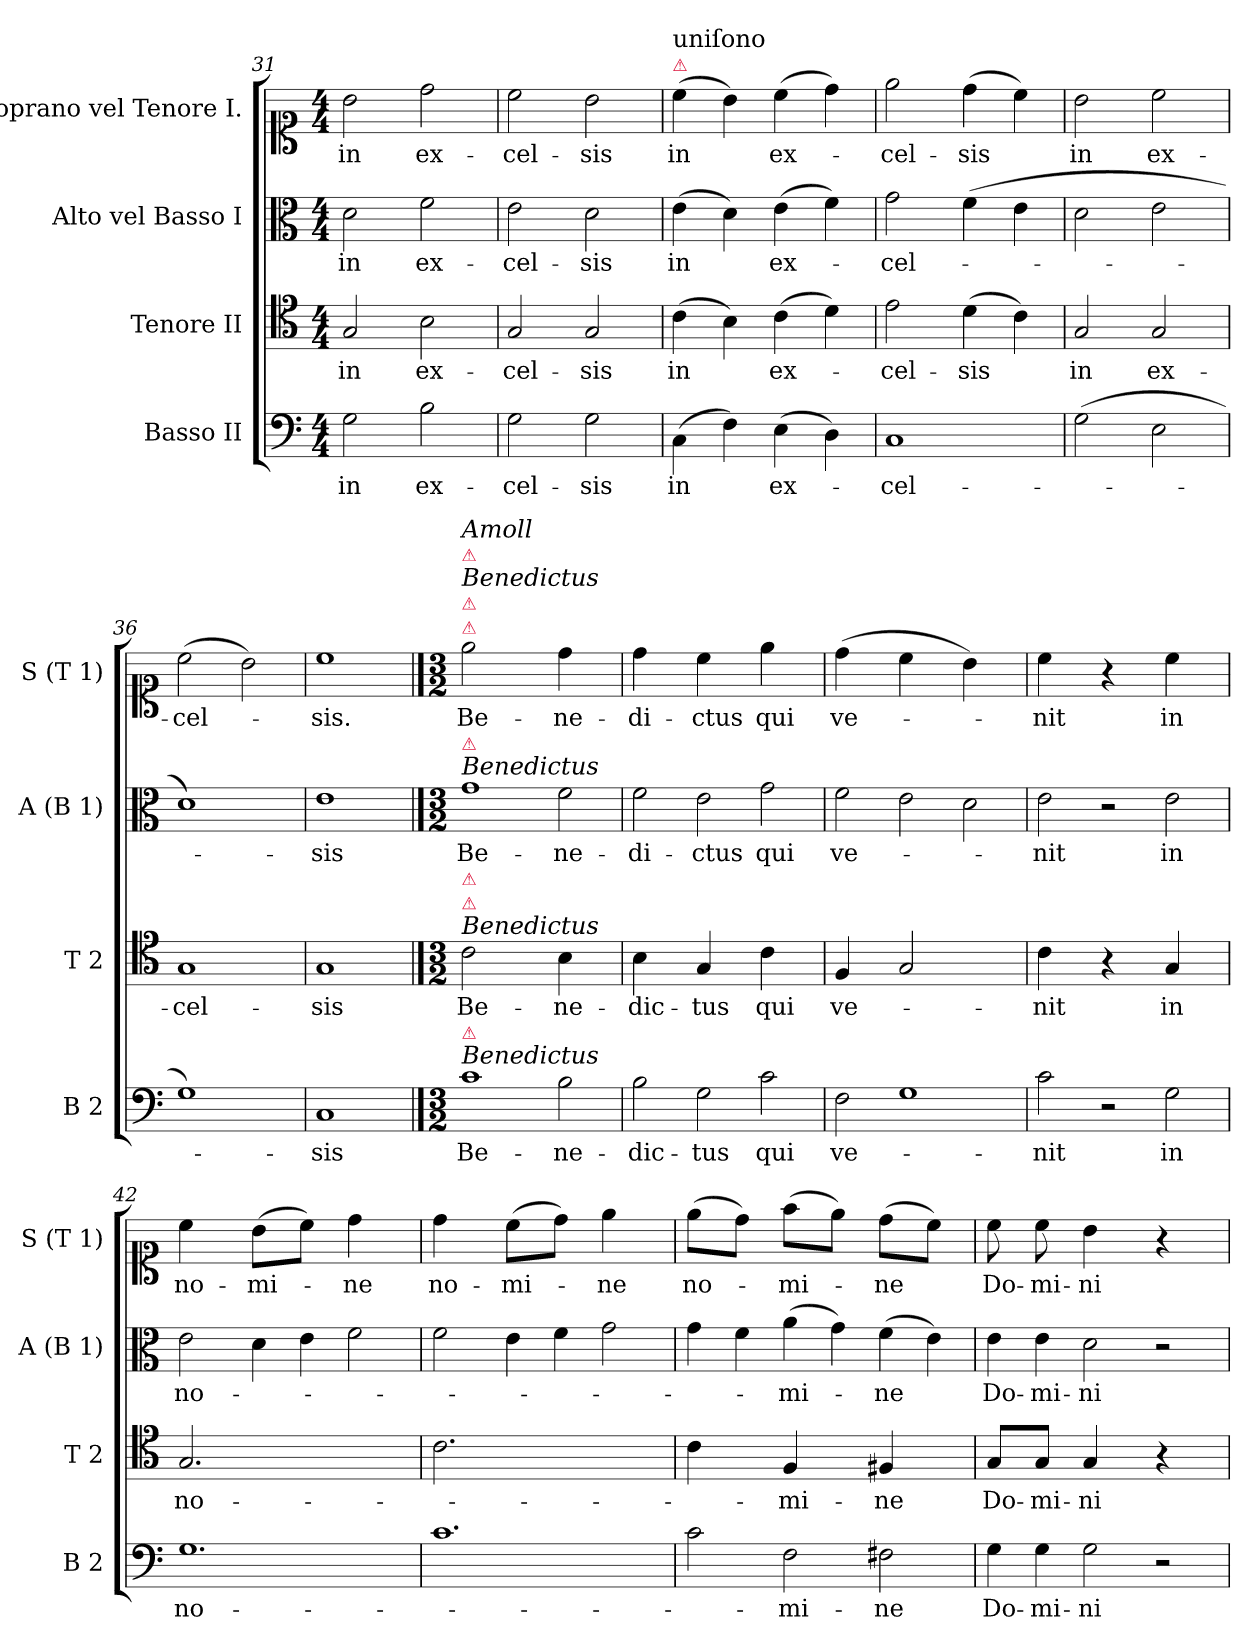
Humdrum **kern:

**kern	**text	**kern	**text	**kern	**text	**kern	**text
*part4	*part4	*part3	*part3	*part2	*part2	*part1	*part1
*staff4	*staff4	*staff3	*staff3	*staff2	*staff2	*staff1	*staff1
*I"Basso II	*	*I"Tenore II	*	*I"Alto vel Basso I	*	*I"Soprano vel Tenore I.	*
*I'B 2	*	*I'T 2	*	*I'A (B 1)	*	*I'S (T 1)	*
*clefF4	*	*clefC4	*	*clefC3	*	*clefC1	*
*k[]	*	*k[]	*	*k[]	*	*k[]	*
*M4/4	*	*M4/4	*	*M4/4	*	*M4/4	*
=31	=31	=31	=31	=31	=31	=31	=31
2G\	in	2G/	in	2d\	in	2b\	in
2B\	ex-	2B\	ex-	2f\	ex-	2dd\	ex-
=32	=32	=32	=32	=32	=32	=32	=32
2G\	-cel-	2G/	-cel-	2e\	-cel-	2cc\	-cel-
2G\	-sis	2G/	-sis	2d\	-sis	2b\	-sis
=33	=33	=33	=33	=33	=33	=33	=33
!	!	!	!	!	!	!LO:TX:a:color=crimson:t=⚠	!
!	!	!	!	!	!	!LO:TX:a:t=uniſono	!
(>4C\	in	(>4c\	in	(>4e\	in	(>4cc\	in
4F\)	.	4B\)	.	4d\)	.	4b\)	.
(>4E\	ex-	(>4c\	ex-	(>4e\	ex-	(>4cc\	ex-
4D\)	.	4d\)	.	4f\)	.	4dd\)	.
=34	=34	=34	=34	=34	=34	=34	=34
1C	-cel-	2e\	-cel-	2g\	-cel-	2ee\	-cel-
.	.	(>4d\	-sis	(>4f\	.	(>4dd\	-sis
.	.	4c\)	.	4e\	.	4cc\)	.
=35	=35	=35	=35	=35	=35	=35	=35
(>2G\	.	2G/	in	2d\	.	2b\	in
2E\	.	2G/	ex-	2e\	.	2cc\	ex-
=36	=36	=36	=36	=36	=36	=36	=36
1G)	.	1G	-cel-	1d)	.	(>2cc\	-cel-
.	.	.	.	.	.	2b\)	.
=37	=37	=37	=37	=37	=37	=37	=37
1C	-sis	1G	-sis	1e	-sis	1cc	-sis.
==38	==38	==38	==38	==38	==38	==38	==38
*M3/2	*	*M3/2	*	*M3/2	*	*M3/2	*
!	!	!	!	!	!	!LO:TX:a:color=crimson:t=⚠	!
!	!	!	!	!	!	!LO:TX:a:color=crimson:t=⚠	!
!	!	!	!	!	!	!LO:TX:a:i:t=Benedictus	!
!	!	!	!	!	!	!LO:TX:a:color=crimson:t=⚠	!
!	!	!	!	!	!	!LO:TX:a:i:t=Amoll	!
!	!	!	!	!LO:TX:a:i:t=Benedictus	!	!	!
!	!	!	!	!LO:TX:a:color=crimson:t=⚠	!	!	!
!	!	!LO:TX:a:i:t=Benedictus	!	!	!	!	!
!	!	!LO:TX:a:color=crimson:t=⚠	!	!	!	!	!
!	!	!LO:TX:a:color=crimson:t=⚠	!	!	!	!	!
!LO:TX:a:i:t=Benedictus	!	!	!	!	!	!	!
!LO:TX:a:color=crimson:t=⚠	!	!	!	!	!	!	!
!	!	!LO:N:vis=2	!	!	!	!LO:N:vis=2	!
1c	Be-	1c	Be-	1g	Be-	1ee	Be-
!	!	!LO:N:vis=4	!	!	!	!LO:N:vis=4	!
2B\	-ne-	2B\	-ne-	2f\	-ne-	2dd\	-ne-
=39	=39	=39	=39	=39	=39	=39	=39
!	!	!LO:N:vis=4	!	!	!	!LO:N:vis=4	!
2B\	-dic-	2B\	-dic-	2f\	-di-	2dd\	-di-
!	!	!LO:N:vis=4	!	!	!	!LO:N:vis=4	!
2G\	-tus	2G/	-tus	2e\	-ctus	2cc\	-ctus
!	!	!LO:N:vis=4	!	!	!	!LO:N:vis=4	!
2c\	qui	2c\	qui	2g\	qui	2ee\	qui
=40	=40	=40	=40	=40	=40	=40	=40
!	!	!LO:N:vis=4	!	!	!	!LO:N:vis=4	!
2F\	ve-	2F/	ve-	2f\	ve-	(>2dd\	ve-
!	!	!LO:N:vis=2	!	!	!	!LO:N:vis=4	!
1G	.	1G	.	2e\	.	2cc\	.
!	!	!	!	!	!	!LO:N:vis=4	!
.	.	.	.	2d\	.	2b\)	.
=41	=41	=41	=41	=41	=41	=41	=41
!	!	!LO:N:vis=4	!	!	!	!LO:N:vis=4	!
2c\	-nit	2c\	-nit	2e\	-nit	2cc\	-nit
!	!	!LO:N:vis=4	!	!	!	!LO:N:vis=4	!
2r	.	2r	.	2r	.	2r	.
!	!	!LO:N:vis=4	!	!	!	!LO:N:vis=4	!
2G\	in	2G/	in	2e\	in	2cc\	in
=42	=42	=42	=42	=42	=42	=42	=42
!	!	!LO:N:vis=2.	!	!	!	!LO:N:vis=4	!
1.G	no-	1.G	no-	2e\	no-	2cc\	no-
!	!	!	!	!	!	!LO:N:vis=8	!
.	.	.	.	4d\	.	(>4b\L	-mi-
!	!	!	!	!	!	!LO:N:vis=8	!
.	.	.	.	4e\	.	4cc\J)	.
!	!	!	!	!	!	!LO:N:vis=4	!
.	.	.	.	2f\	.	2dd\	-ne
=43	=43	=43	=43	=43	=43	=43	=43
!	!	!LO:N:vis=2.	!	!	!	!LO:N:vis=4	!
1.c	.	1.c	.	2f\	.	2dd\	no-
!	!	!	!	!	!	!LO:N:vis=8	!
.	.	.	.	4e\	.	(>4cc\L	-mi-
!	!	!	!	!	!	!LO:N:vis=8	!
.	.	.	.	4f\	.	4dd\J)	.
!	!	!	!	!	!	!LO:N:vis=4	!
.	.	.	.	2g\	.	2ee\	-ne
=44	=44	=44	=44	=44	=44	=44	=44
!	!	!LO:N:vis=4	!	!	!	!LO:N:vis=8	!
2c\	.	2c\	.	4g\	.	(>4ee\L	no-
!	!	!	!	!	!	!LO:N:vis=8	!
.	.	.	.	4f\	.	4dd\J)	.
!	!	!LO:N:vis=4	!	!	!	!LO:N:vis=8	!
2F\	-mi-	2F/	-mi-	(>4a\	-mi-	(>4ff\L	-mi-
!	!	!	!	!	!	!LO:N:vis=8	!
.	.	.	.	4g\)	.	4ee\J)	.
!	!	!LO:N:vis=4	!	!	!	!LO:N:vis=8	!
2F#X\	-ne	2F#X/	-ne	(>4f\	-ne	(>4dd\L	-ne
!	!	!	!	!	!	!LO:N:vis=8	!
.	.	.	.	4e\)	.	4cc\J)	.
=45	=45	=45	=45	=45	=45	=45	=45
!	!	!LO:N:vis=8	!	!	!	!LO:N:vis=8	!
4G\	Do-	4G/L	Do-	4e\	Do-	4cc\	Do-
!	!	!LO:N:vis=8	!	!	!	!LO:N:vis=8	!
4G\	-mi-	4G/J	-mi-	4e\	-mi-	4cc\	-mi-
!	!	!LO:N:vis=4	!	!	!	!LO:N:vis=4	!
2G\	-ni	2G/	-ni	2d\	-ni	2b\	-ni
!	!	!LO:N:vis=4	!	!	!	!LO:N:vis=4	!
2r	.	2r	.	2r	.	2r	.
=	=	=	=	=	=	=	=
*-	*-	*-	*-	*-	*-	*-	*-
